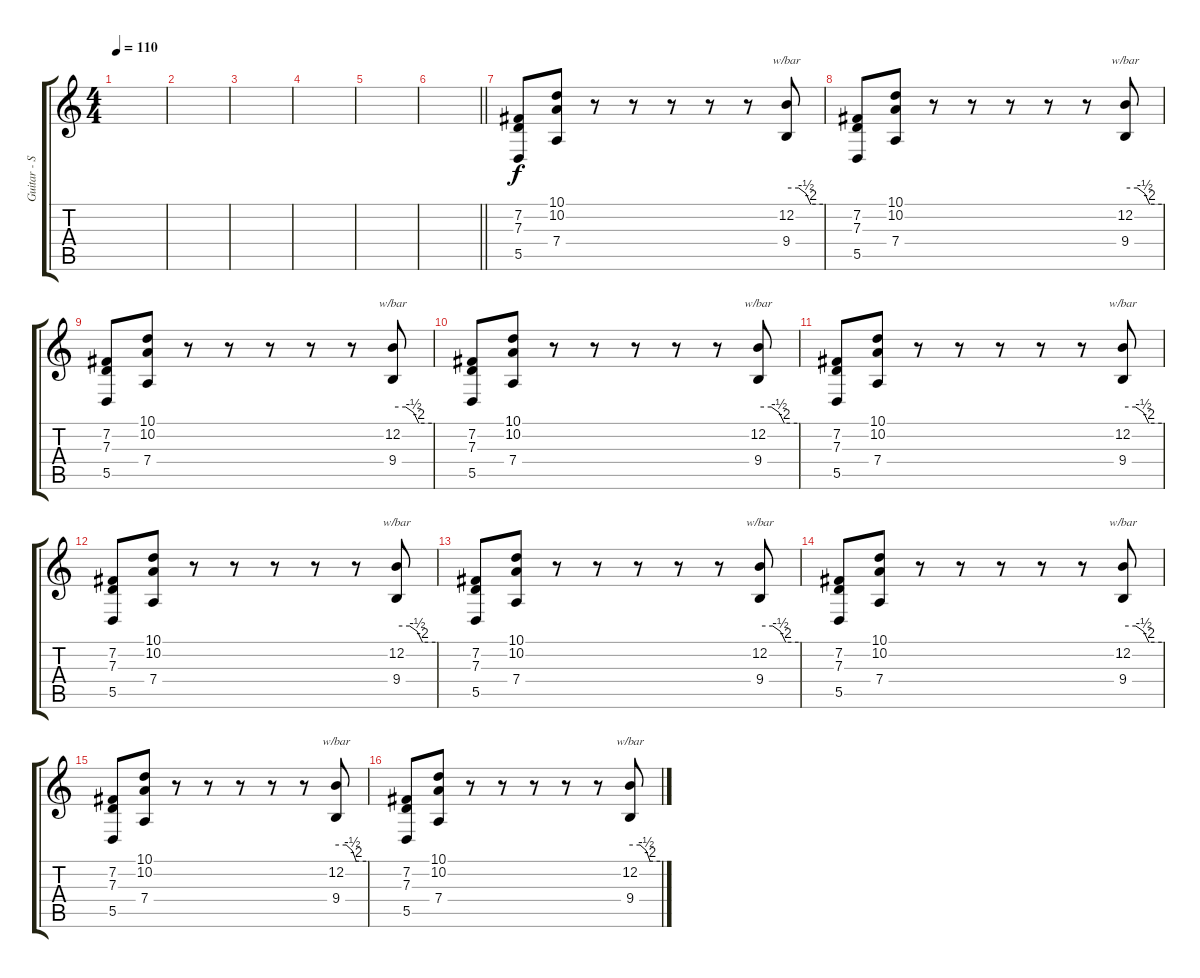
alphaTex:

\track ("Guitar - Square" "Guitar - S") {instrument lead1square}
\staff {score tabs}
\tuning (E4 B3 G3 D3 A2 E2) {hide}
\ts (4 4)
\tempo 110
\clef g2
\ks c
|
|
|
|
|
\barLineRight lightlight
|
(7.2 7.3 5.5).8 (10.1 10.2 7.4).8 r.8 r.8 r.8 r.8 r.8 (12.2 9.4).8{tbe (custom default 0 0 20 0 32 -2 40 -8 60 -8)} |
(7.2 7.3 5.5).8 (10.1 10.2 7.4).8 r.8 r.8 r.8 r.8 r.8 (12.2 9.4).8{tbe (custom default 0 0 20 0 32 -2 40 -8 60 -8)} |
(7.2 7.3 5.5).8 (10.1 10.2 7.4).8 r.8 r.8 r.8 r.8 r.8 (12.2 9.4).8{tbe (custom default 0 0 20 0 32 -2 40 -8 60 -8)} |
(7.2 7.3 5.5).8 (10.1 10.2 7.4).8 r.8 r.8 r.8 r.8 r.8 (12.2 9.4).8{tbe (custom default 0 0 20 0 32 -2 40 -8 60 -8)} |
(7.2 7.3 5.5).8 (10.1 10.2 7.4).8 r.8 r.8 r.8 r.8 r.8 (12.2 9.4).8{tbe (custom default 0 0 20 0 32 -2 40 -8 60 -8)} |
(7.2 7.3 5.5).8 (10.1 10.2 7.4).8 r.8 r.8 r.8 r.8 r.8 (12.2 9.4).8{tbe (custom default 0 0 20 0 32 -2 40 -8 60 -8)} |
(7.2 7.3 5.5).8 (10.1 10.2 7.4).8 r.8 r.8 r.8 r.8 r.8 (12.2 9.4).8{tbe (custom default 0 0 20 0 32 -2 40 -8 60 -8)} |
(7.2 7.3 5.5).8 (10.1 10.2 7.4).8 r.8 r.8 r.8 r.8 r.8 (12.2 9.4).8{tbe (custom default 0 0 20 0 32 -2 40 -8 60 -8)} |
(7.2 7.3 5.5).8 (10.1 10.2 7.4).8 r.8 r.8 r.8 r.8 r.8 (12.2 9.4).8{tbe (custom default 0 0 20 0 32 -2 40 -8 60 -8)} |
(7.2 7.3 5.5).8 (10.1 10.2 7.4).8 r.8 r.8 r.8 r.8 r.8 (12.2 9.4).8{tbe (custom default 0 0 20 0 32 -2 40 -8 60 -8)}
